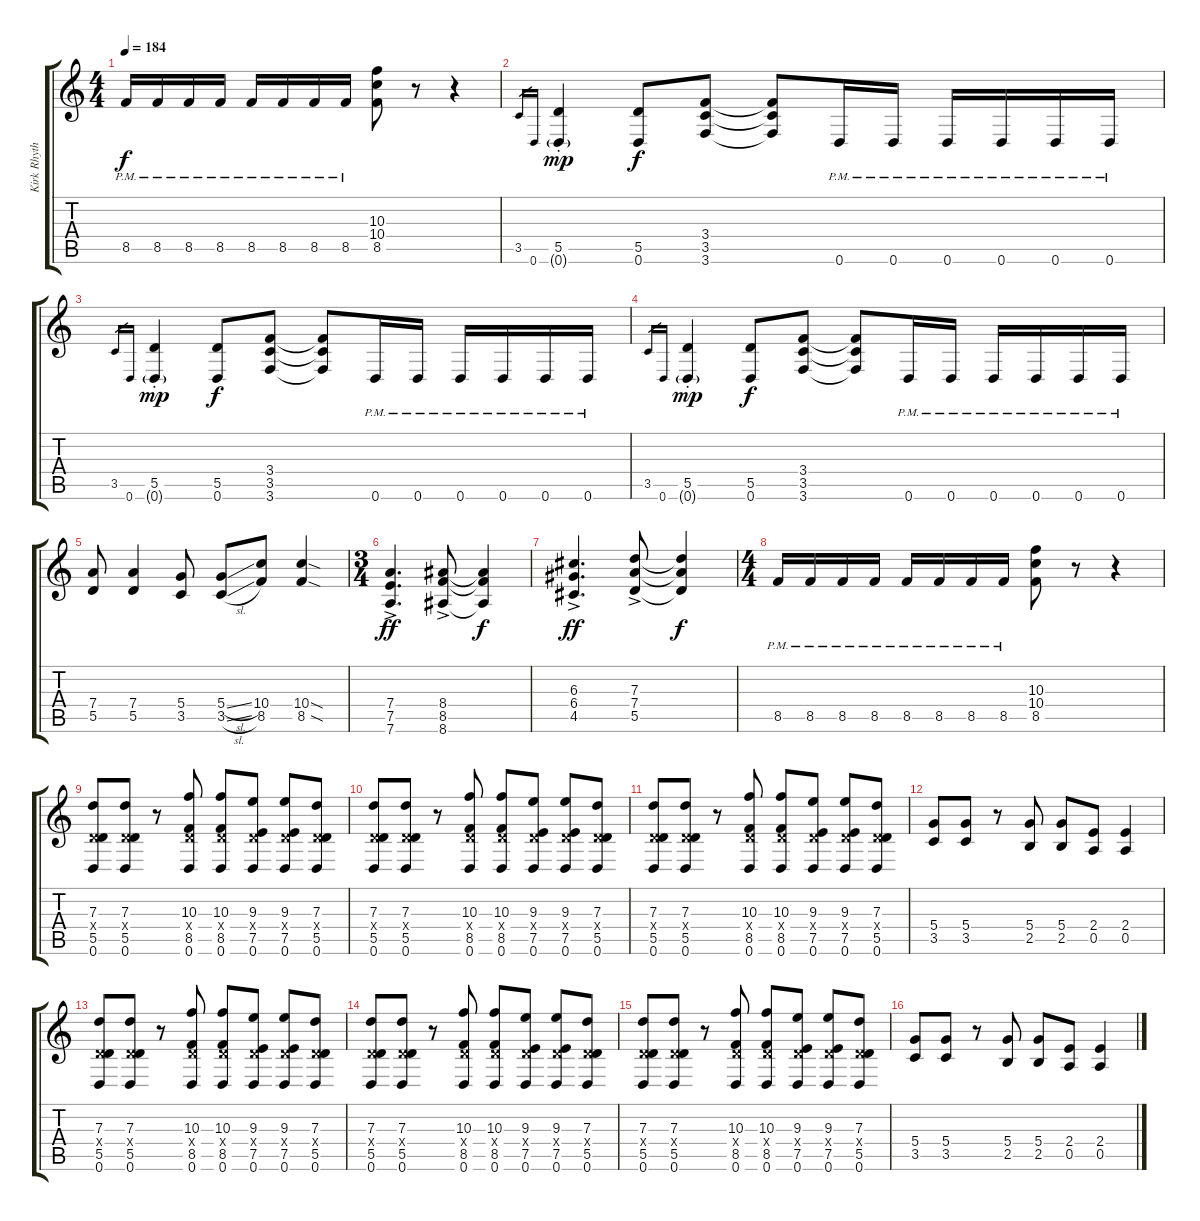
\track ("Kirk Rhythm" "Kirk Rhyth") {instrument distortionguitar}
\staff {score tabs}
\tuning (E4 B3 G3 D3 A2 D2) {hide}
\ts (4 4)
\tempo 184
\clef g2
\ks c
8.5{pm}.16{dy f} 8.5{pm}.16 8.5{pm}.16 8.5{pm}.16 8.5{pm}.16 8.5{pm}.16 8.5{pm}.16 8.5{pm}.16 (10.3 10.4 8.5).8 r.8 r.4 |
3.5.16{gr} 0.6.16{gr} (5.5{st} 0.6{g st}).4{dy mp} (5.5 0.6).8{dy f} (3.4 3.5 3.6).8 (3.4{t} 3.5{t} 3.6{t}).8 0.6{pm}.16 0.6{pm}.16 0.6{pm}.16 0.6{pm}.16 0.6{pm}.16 0.6{pm}.16 |
3.5.16{gr} 0.6.16{gr} (5.5{st} 0.6{g st}).4{dy mp} (5.5 0.6).8{dy f} (3.4 3.5 3.6).8 (3.4{t} 3.5{t} 3.6{t}).8 0.6{pm}.16 0.6{pm}.16 0.6{pm}.16 0.6{pm}.16 0.6{pm}.16 0.6{pm}.16 |
3.5.16{gr} 0.6.16{gr} (5.5{st} 0.6{g st}).4{dy mp} (5.5 0.6).8{dy f} (3.4 3.5 3.6).8 (3.4{t} 3.5{t} 3.6{t}).8 0.6{pm}.16 0.6{pm}.16 0.6{pm}.16 0.6{pm}.16 0.6{pm}.16 0.6{pm}.16 |
(7.4 5.5).8 (7.4 5.5).4 (5.4 3.5).8 (5.4{sl} 3.5{sl}).8 (10.4 8.5).8 (10.4{sod} 8.5{sod}).4 |
\ts (3 4)
(7.4{ac} 7.5{ac} 7.6{ac}).4{d dy ff} (8.4{ac} 8.5{ac} 8.6{ac}).8 (8.4{t} 8.5{t} 8.6{t}).4{dy f} |
(6.3{ac} 6.4{ac} 4.5{ac}).4{d dy ff} (7.3{ac} 7.4{ac} 5.5{ac}).8 (7.3{t} 7.4{t} 5.5{t}).4{dy f} |
\ts (4 4)
8.5{pm}.16 8.5{pm}.16 8.5{pm}.16 8.5{pm}.16 8.5{pm}.16 8.5{pm}.16 8.5{pm}.16 8.5{pm}.16 (10.3 10.4 8.5).8 r.8 r.4 |
(7.3 0.4{x} 5.5 0.6).8 (7.3 0.4{x} 5.5 0.6).8 r.8 (10.3 0.4{x} 8.5 0.6).8 (10.3 0.4{x} 8.5 0.6).8 (9.3 0.4{x} 7.5 0.6).8 (9.3 0.4{x} 7.5 0.6).8 (7.3 0.4{x} 5.5 0.6).8 |
(7.3 0.4{x} 5.5 0.6).8 (7.3 0.4{x} 5.5 0.6).8 r.8 (10.3 0.4{x} 8.5 0.6).8 (10.3 0.4{x} 8.5 0.6).8 (9.3 0.4{x} 7.5 0.6).8 (9.3 0.4{x} 7.5 0.6).8 (7.3 0.4{x} 5.5 0.6).8 |
(7.3 0.4{x} 5.5 0.6).8 (7.3 0.4{x} 5.5 0.6).8 r.8 (10.3 0.4{x} 8.5 0.6).8 (10.3 0.4{x} 8.5 0.6).8 (9.3 0.4{x} 7.5 0.6).8 (9.3 0.4{x} 7.5 0.6).8 (7.3 0.4{x} 5.5 0.6).8 |
(5.4 3.5).8 (5.4 3.5).8 r.8 (5.4 2.5).8 (5.4 2.5).8 (2.4 0.5).8 (2.4 0.5).4 |
(7.3 0.4{x} 5.5 0.6).8 (7.3 0.4{x} 5.5 0.6).8 r.8 (10.3 0.4{x} 8.5 0.6).8 (10.3 0.4{x} 8.5 0.6).8 (9.3 0.4{x} 7.5 0.6).8 (9.3 0.4{x} 7.5 0.6).8 (7.3 0.4{x} 5.5 0.6).8 |
(7.3 0.4{x} 5.5 0.6).8 (7.3 0.4{x} 5.5 0.6).8 r.8 (10.3 0.4{x} 8.5 0.6).8 (10.3 0.4{x} 8.5 0.6).8 (9.3 0.4{x} 7.5 0.6).8 (9.3 0.4{x} 7.5 0.6).8 (7.3 0.4{x} 5.5 0.6).8 |
(7.3 0.4{x} 5.5 0.6).8 (7.3 0.4{x} 5.5 0.6).8 r.8 (10.3 0.4{x} 8.5 0.6).8 (10.3 0.4{x} 8.5 0.6).8 (9.3 0.4{x} 7.5 0.6).8 (9.3 0.4{x} 7.5 0.6).8 (7.3 0.4{x} 5.5 0.6).8 |
(5.4 3.5).8 (5.4 3.5).8 r.8 (5.4 2.5).8 (5.4 2.5).8 (2.4 0.5).8 (2.4 0.5).4
